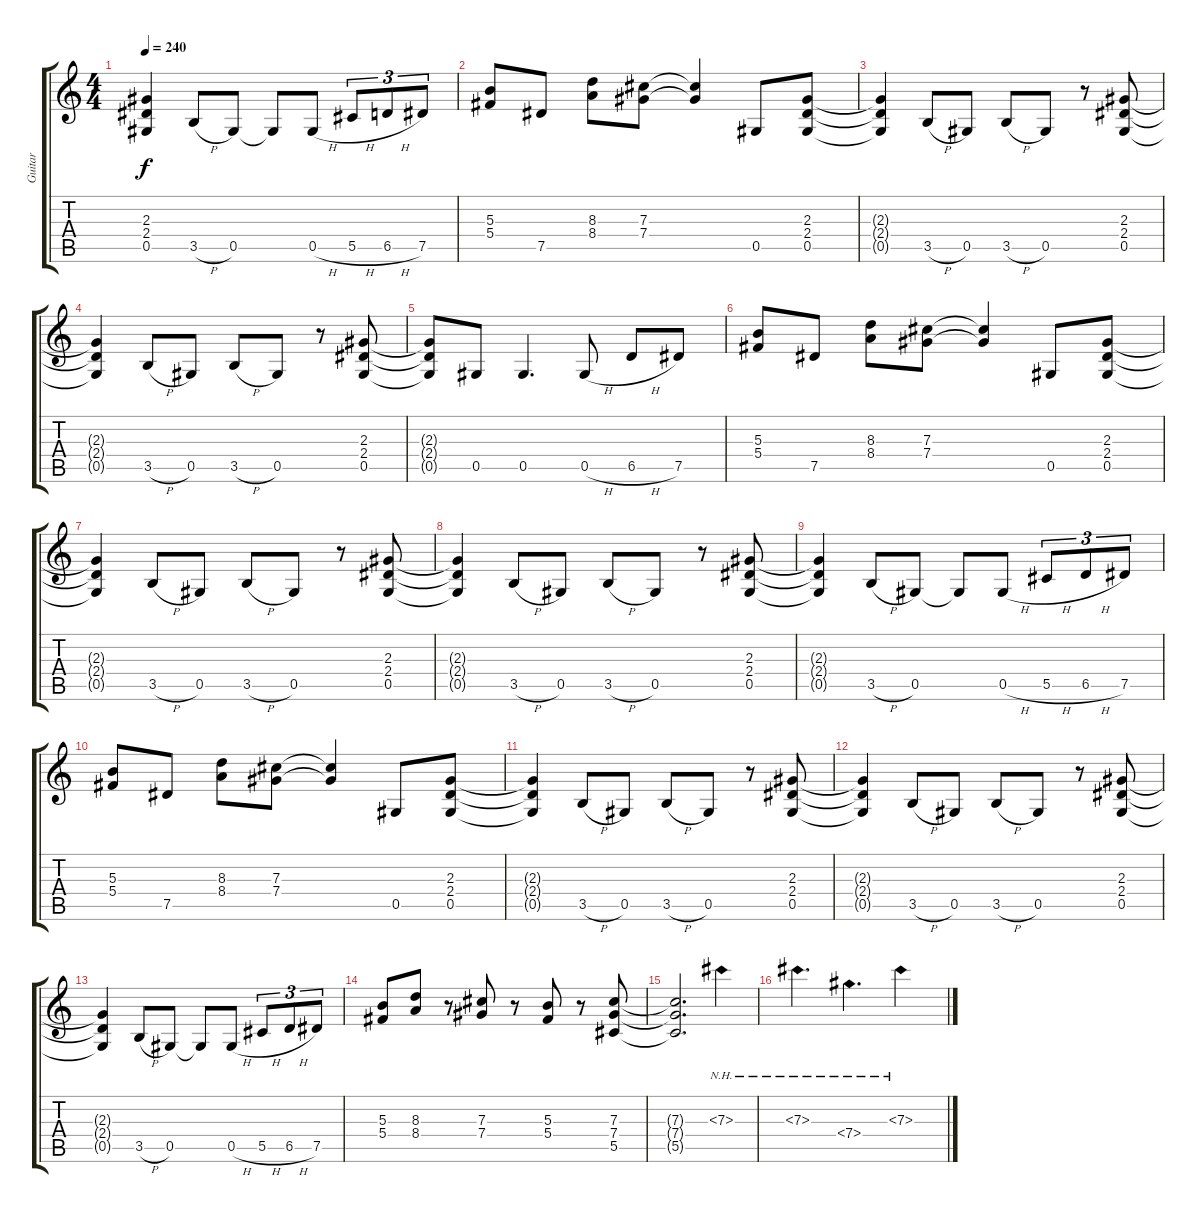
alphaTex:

\track ("Guitar" "Guitar") {instrument distortionguitar}
\staff {score tabs}
\tuning (Eb4 Bb3 Gb3 Db3 Ab2 Eb2) {hide}
\ts (4 4)
\tempo 240
\clef g2
\ks c
(2.3{t} 2.4{t} 0.5{t}).4{dy f} 3.5{h}.8 0.5.8 0.5{t}.8 0.5{h}.8 5.5{h}.8{tu (3 2)} 6.5{h}.8{tu (3 2)} 7.5.8{tu (3 2)} |
(5.3 5.4).8 7.5.8 (8.3 8.4).8 (7.3 7.4).8 (7.3{t} 7.4{t}).4 0.5.8 (2.3 2.4 0.5).8 |
(2.3{t} 2.4{t} 0.5{t}).4 3.5{h}.8 0.5.8 3.5{h}.8 0.5.8 r.8 (2.3 2.4 0.5).8 |
(2.3{t} 2.4{t} 0.5{t}).4 3.5{h}.8 0.5.8 3.5{h}.8 0.5.8 r.8 (2.3 2.4 0.5).8 |
(2.3{t} 2.4{t} 0.5{t}).8 0.5.8 0.5.4{d} 0.5{h}.8 6.5{h}.8 7.5.8 |
(5.3 5.4).8 7.5.8 (8.3 8.4).8 (7.3 7.4).8 (7.3{t} 7.4{t}).4 0.5.8 (2.3 2.4 0.5).8 |
(2.3{t} 2.4{t} 0.5{t}).4 3.5{h}.8 0.5.8 3.5{h}.8 0.5.8 r.8 (2.3 2.4 0.5).8 |
(2.3{t} 2.4{t} 0.5{t}).4 3.5{h}.8 0.5.8 3.5{h}.8 0.5.8 r.8 (2.3 2.4 0.5).8 |
(2.3{t} 2.4{t} 0.5{t}).4 3.5{h}.8 0.5.8 0.5{t}.8 0.5{h}.8 5.5{h}.8{tu (3 2)} 6.5{h}.8{tu (3 2)} 7.5.8{tu (3 2)} |
(5.3 5.4).8 7.5.8 (8.3 8.4).8 (7.3 7.4).8 (7.3{t} 7.4{t}).4 0.5.8 (2.3 2.4 0.5).8 |
(2.3{t} 2.4{t} 0.5{t}).4 3.5{h}.8 0.5.8 3.5{h}.8 0.5.8 r.8 (2.3 2.4 0.5).8 |
(2.3{t} 2.4{t} 0.5{t}).4 3.5{h}.8 0.5.8 3.5{h}.8 0.5.8 r.8 (2.3 2.4 0.5).8 |
(2.3{t} 2.4{t} 0.5{t}).4 3.5{h}.8 0.5.8 0.5{t}.8 0.5{h}.8 5.5{h}.8{tu (3 2)} 6.5{h}.8{tu (3 2)} 7.5.8{tu (3 2)} |
(5.3 5.4).8 (8.3 8.4).8 r.8 (7.3 7.4).8 r.8 (5.3 5.4).8 r.8 (7.3 7.4 5.5).8 |
(7.3{t} 7.4{t} 5.5{t}).2{d} 7.3{nh}.4 |
7.3{nh}.4{d} 7.4{nh}.4{d} 7.3{nh}.4
